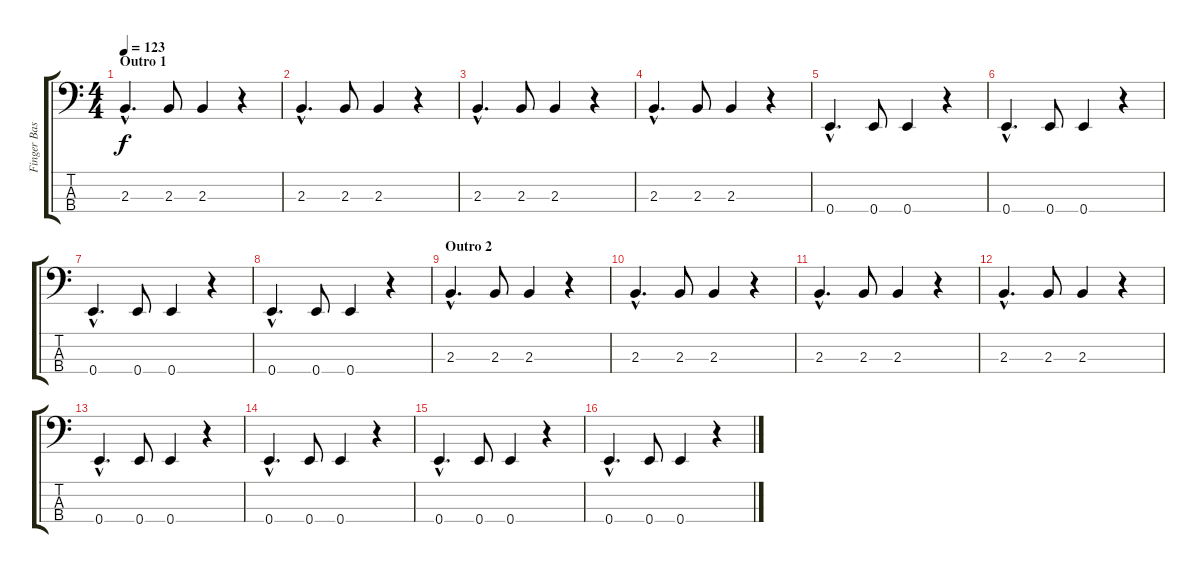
\track ("Finger Bass Hook" "Finger Bas") {instrument electricbassfinger}
\staff {score tabs}
\tuning (G2 D2 A1 E1) {hide}
\ts (4 4)
\section ("" "Outro 1")
\tempo 123
\clef f4
\ks c
2.3{hac}.4{d dy f} 2.3.8 2.3.4 r.4 |
2.3{hac}.4{d} 2.3.8 2.3.4 r.4 |
2.3{hac}.4{d} 2.3.8 2.3.4 r.4 |
2.3{hac}.4{d} 2.3.8 2.3.4 r.4 |
0.4{hac}.4{d} 0.4.8 0.4.4 r.4 |
0.4{hac}.4{d} 0.4.8 0.4.4 r.4 |
0.4{hac}.4{d} 0.4.8 0.4.4 r.4 |
0.4{hac}.4{d} 0.4.8 0.4.4 r.4 |
\section ("" "Outro 2")
2.3{hac}.4{d} 2.3.8 2.3.4 r.4 |
2.3{hac}.4{d} 2.3.8 2.3.4 r.4 |
2.3{hac}.4{d} 2.3.8 2.3.4 r.4 |
2.3{hac}.4{d} 2.3.8 2.3.4 r.4 |
0.4{hac}.4{d} 0.4.8 0.4.4 r.4 |
0.4{hac}.4{d} 0.4.8 0.4.4 r.4 |
0.4{hac}.4{d} 0.4.8 0.4.4 r.4 |
0.4{hac}.4{d} 0.4.8 0.4.4 r.4
